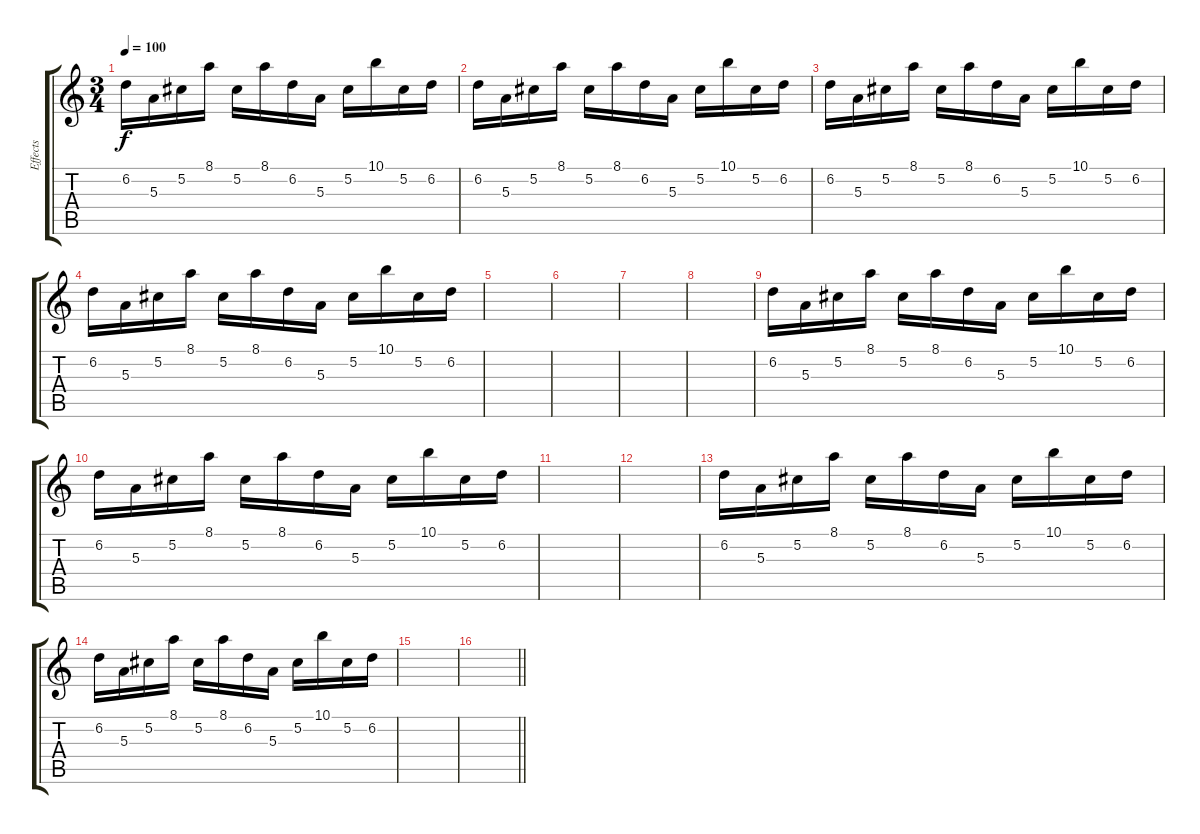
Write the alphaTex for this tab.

\track ("Effects" "Effects") {instrument electricguitarjazz}
\staff {score tabs}
\tuning (Db4 Ab3 E3 B2 Gb2 B1) {hide}
\ts (3 4)
\tempo 100
\clef g2
\ks c
6.2.16{dy f balance 12} 5.3.16{balance 4} 5.2.16{balance 12} 8.1.16{balance 4} 5.2.16{balance 12} 8.1.16{balance 4} 6.2.16{balance 12} 5.3.16{balance 4} 5.2.16{balance 12} 10.1.16{balance 4} 5.2.16{balance 12} 6.2.16{balance 4} |
6.2.16{balance 12} 5.3.16{balance 4} 5.2.16{balance 12} 8.1.16{balance 4} 5.2.16{balance 12} 8.1.16{balance 4} 6.2.16{balance 12} 5.3.16{balance 4} 5.2.16{balance 12} 10.1.16{balance 4} 5.2.16{balance 12} 6.2.16{balance 4} |
6.2.16{balance 12} 5.3.16{balance 4} 5.2.16{balance 12} 8.1.16{balance 4} 5.2.16{balance 12} 8.1.16{balance 4} 6.2.16{balance 12} 5.3.16{balance 4} 5.2.16{balance 12} 10.1.16{balance 4} 5.2.16{balance 12} 6.2.16{balance 4} |
6.2.16{balance 12} 5.3.16{balance 4} 5.2.16{balance 12} 8.1.16{balance 4} 5.2.16{balance 12} 8.1.16{balance 4} 6.2.16{balance 12} 5.3.16{balance 4} 5.2.16{balance 12} 10.1.16{balance 4} 5.2.16{balance 12} 6.2.16{balance 4} |
|
|
|
|
6.2.16{balance 12} 5.3.16{balance 4} 5.2.16{balance 12} 8.1.16{balance 4} 5.2.16{balance 12} 8.1.16{balance 4} 6.2.16{balance 12} 5.3.16{balance 4} 5.2.16{balance 12} 10.1.16{balance 4} 5.2.16{balance 12} 6.2.16{balance 4} |
6.2.16{balance 12} 5.3.16{balance 4} 5.2.16{balance 12} 8.1.16{balance 4} 5.2.16{balance 12} 8.1.16{balance 4} 6.2.16{balance 12} 5.3.16{balance 4} 5.2.16{balance 12} 10.1.16{balance 4} 5.2.16{balance 12} 6.2.16{balance 4} |
|
|
6.2.16{balance 12} 5.3.16{balance 4} 5.2.16{balance 12} 8.1.16{balance 4} 5.2.16{balance 12} 8.1.16{balance 4} 6.2.16{balance 12} 5.3.16{balance 4} 5.2.16{balance 12} 10.1.16{balance 4} 5.2.16{balance 12} 6.2.16{balance 4} |
6.2.16{balance 12} 5.3.16{balance 4} 5.2.16{balance 12} 8.1.16{balance 4} 5.2.16{balance 12} 8.1.16{balance 4} 6.2.16{balance 12} 5.3.16{balance 4} 5.2.16{balance 12} 10.1.16{balance 4} 5.2.16{balance 12} 6.2.16{balance 4} |
|
\barLineRight lightlight
